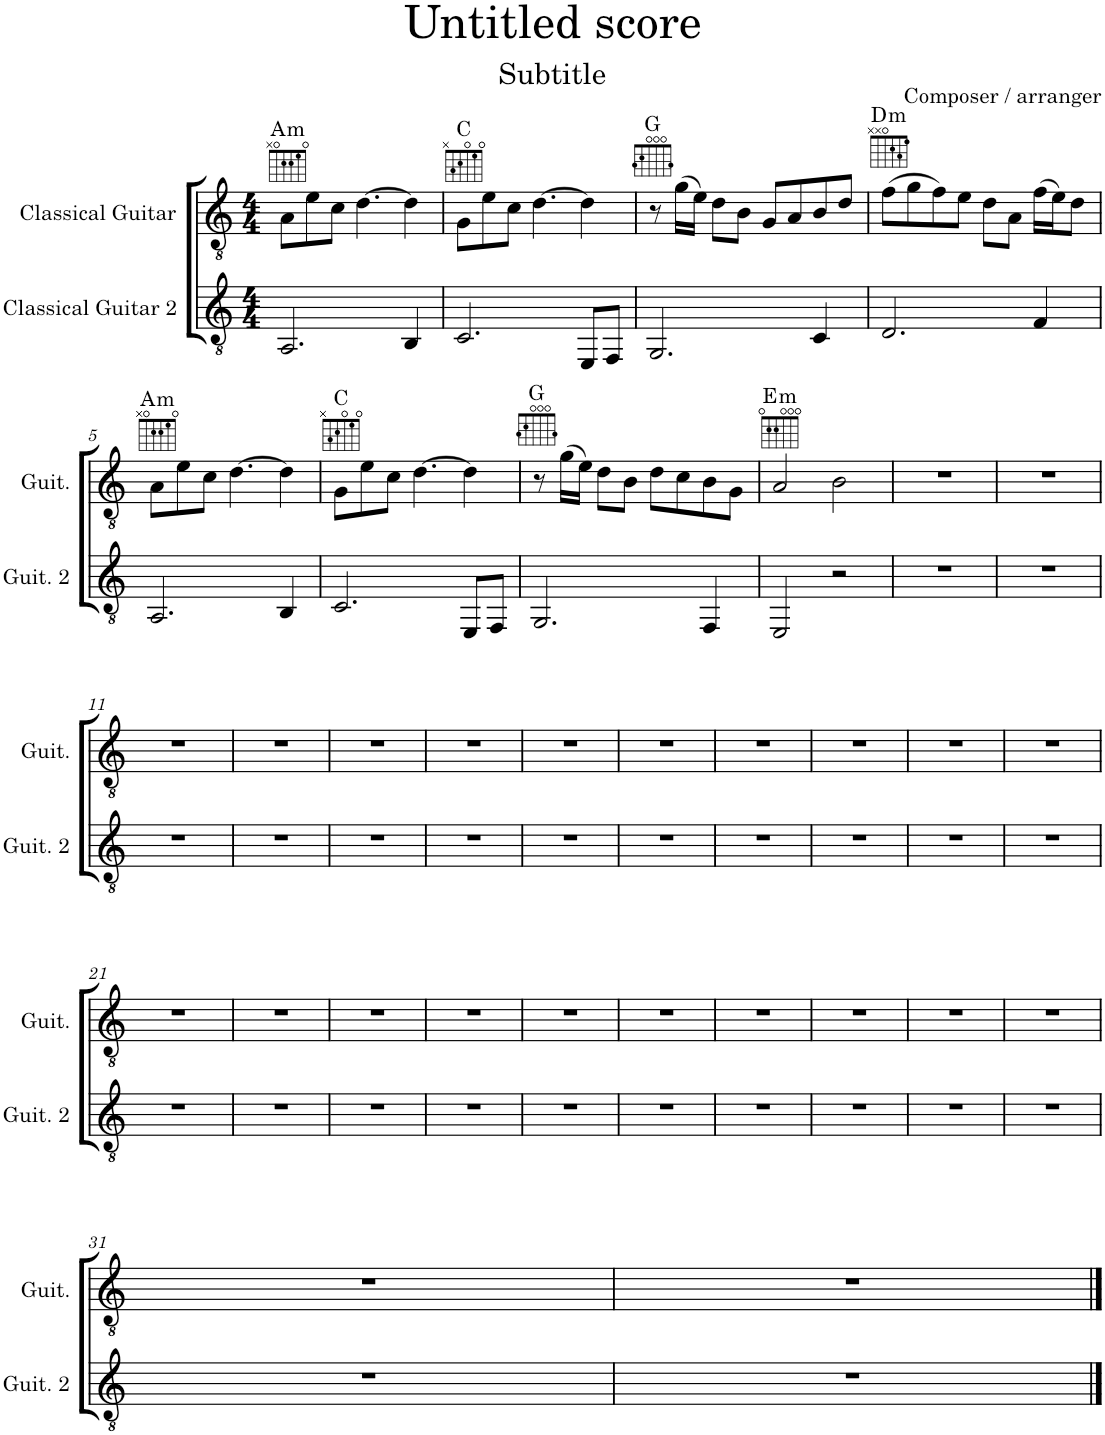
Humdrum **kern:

**kern	**kern	**harte
*part2	*part1	*part1
*staff2	*staff1	*
*I"Classical Guitar 2	*I"Classical Guitar	*
*I'Guit. 2	*I'Guit.	*
*clefGv2	*clefGv2	*
*k[]	*k[]	*
*M4/4	*M4/4	*
=1	=1	=1
!	!	!LO:H:kt=m
2.AA/	8A\L	A:min
.	8e\	.
.	8c\J	.
.	[4.d\	.
4BB/	4d\]	.
=2	=2	=2
2.C/	8G\L	C:maj
.	8e\	.
.	8c\J	.
.	[4.d\	.
8EE/L	4d\]	.
8FF/J	.	.
=3	=3	=3
2.GG/	8r	G:maj
.	(16g\LL	.
.	16e\JJ)	.
.	8d\L	.
.	8B\J	.
.	8G/L	.
.	8A/	.
4C/	8B/	.
.	8d/J	.
=4	=4	=4
!	!	!LO:H:kt=m
2.D/	(8f\L	D:min
.	8g\	.
.	8f\)	.
.	8e\J	.
.	8d\L	.
.	8A\J	.
4F/	(16f\LL	.
.	16e\J)	.
.	8d\J	.
!!LO:LB:g=z
=5	=5	=5
!	!	!LO:H:kt=m
2.AA/	8A\L	A:min
.	8e\	.
.	8c\J	.
.	[4.d\	.
4BB/	4d\]	.
=6	=6	=6
2.C/	8G\L	C:maj
.	8e\	.
.	8c\J	.
.	[4.d\	.
8EE/L	4d\]	.
8FF/J	.	.
=7	=7	=7
2.GG/	8r	G:maj
.	(16g\LL	.
.	16e\JJ)	.
.	8d\L	.
.	8B\J	.
.	8d\L	.
.	8c\	.
4FF/	8B\	.
.	8G\J	.
=8	=8	=8
!	!	!LO:H:kt=m
2EE/	2A/	E:min
2r	2B\	.
=9	=9	=9
1r	1r	.
=10	=10	=10
1r	1r	.
!!LO:LB:g=z
=11	=11	=11
1r	1r	.
=12	=12	=12
1r	1r	.
=13	=13	=13
1r	1r	.
=14	=14	=14
1r	1r	.
=15	=15	=15
1r	1r	.
=16	=16	=16
1r	1r	.
=17	=17	=17
1r	1r	.
=18	=18	=18
1r	1r	.
=19	=19	=19
1r	1r	.
=20	=20	=20
1r	1r	.
!!LO:LB:g=z
=21	=21	=21
1r	1r	.
=22	=22	=22
1r	1r	.
=23	=23	=23
1r	1r	.
=24	=24	=24
1r	1r	.
=25	=25	=25
1r	1r	.
=26	=26	=26
1r	1r	.
=27	=27	=27
1r	1r	.
=28	=28	=28
1r	1r	.
=29	=29	=29
1r	1r	.
=30	=30	=30
1r	1r	.
!!LO:LB:g=z
=31	=31	=31
1r	1r	.
=32	=32	=32
1r	1r	.
==	==	==
*-	*-	*-
